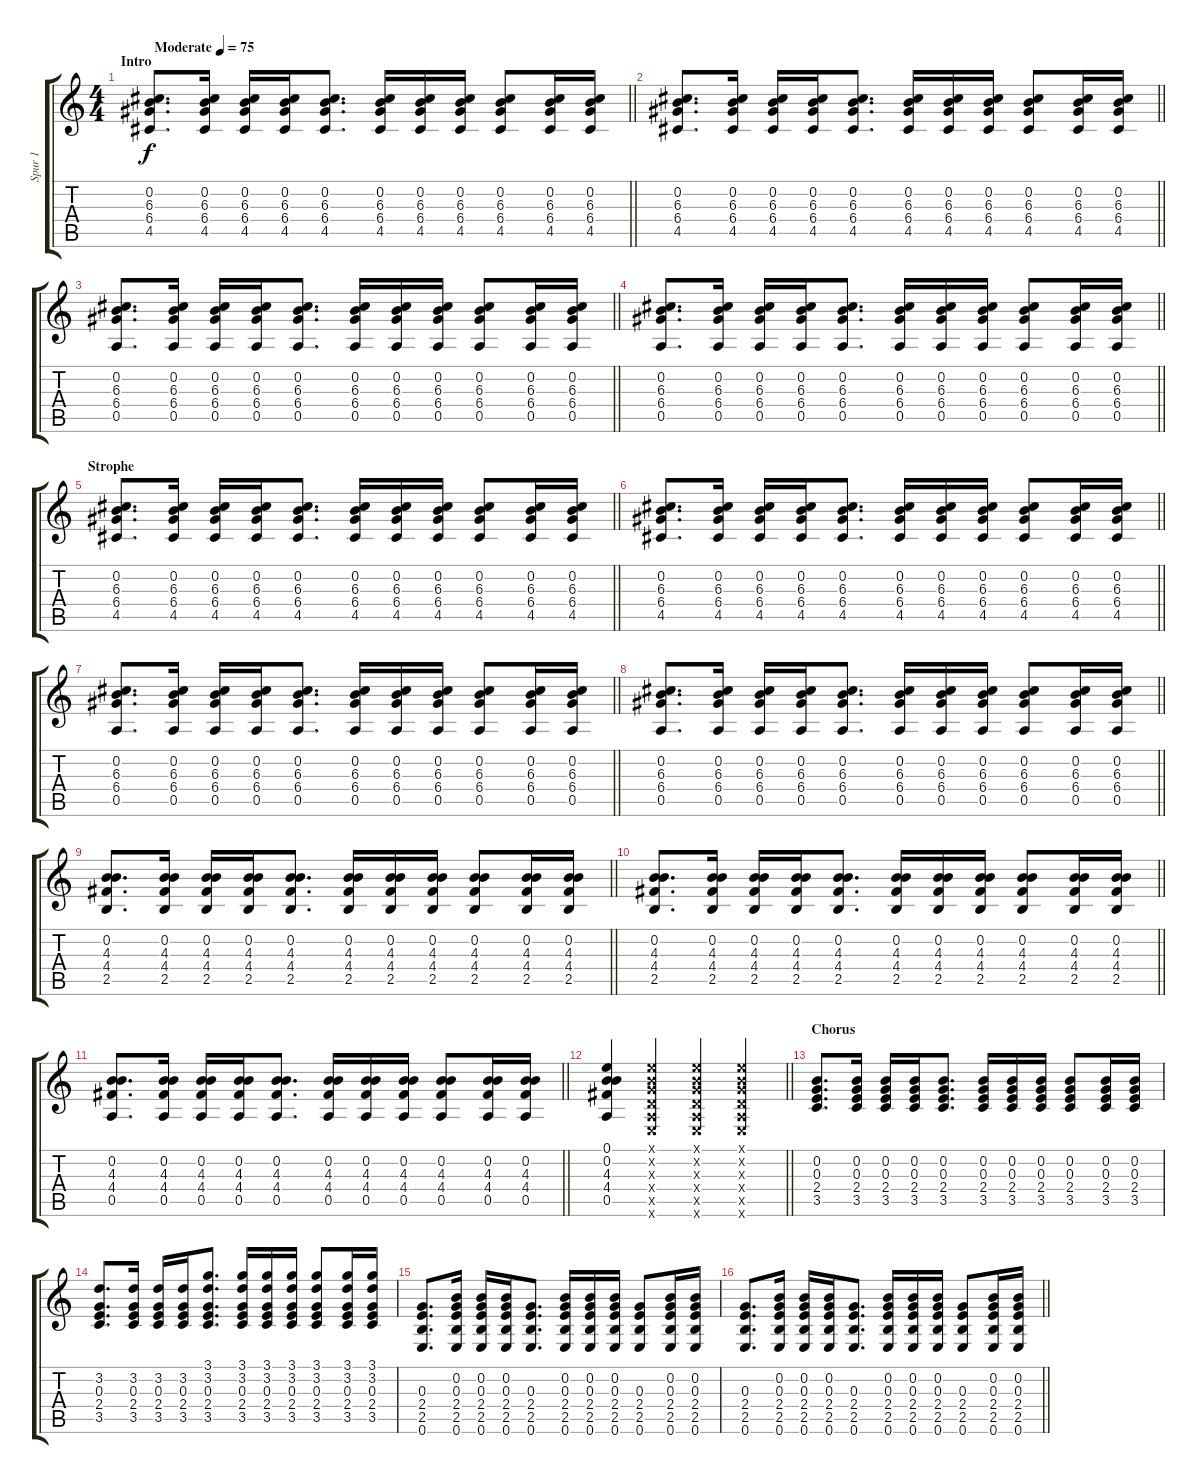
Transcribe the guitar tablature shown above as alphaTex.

\track ("Spur 1" "Spur 1") {instrument acousticguitarsteel}
\staff {score tabs}
\tuning (E4 B3 G3 D3 A2 E2) {hide}
\ts (4 4)
\section ("" "Intro")
\tempo (75 "Moderate")
\clef g2
\barLineRight lightlight
\ks c
(0.2 6.3 6.4 4.5).8{d dy f instrument acousticguitarsteel} (0.2 6.3 6.4 4.5).16 (0.2 6.3 6.4 4.5).16 (0.2 6.3 6.4 4.5).16 (0.2 6.3 6.4 4.5).8{d} (0.2 6.3 6.4 4.5).16 (0.2 6.3 6.4 4.5).16 (0.2 6.3 6.4 4.5).16 (0.2 6.3 6.4 4.5).8 (0.2 6.3 6.4 4.5).16 (0.2 6.3 6.4 4.5).16 |
\barLineRight lightlight
(0.2 6.3 6.4 4.5).8{d} (0.2 6.3 6.4 4.5).16 (0.2 6.3 6.4 4.5).16 (0.2 6.3 6.4 4.5).16 (0.2 6.3 6.4 4.5).8{d} (0.2 6.3 6.4 4.5).16 (0.2 6.3 6.4 4.5).16 (0.2 6.3 6.4 4.5).16 (0.2 6.3 6.4 4.5).8 (0.2 6.3 6.4 4.5).16 (0.2 6.3 6.4 4.5).16 |
\barLineRight lightlight
(0.2 6.3 6.4 0.5).8{d} (0.2 6.3 6.4 0.5).16 (0.2 6.3 6.4 0.5).16 (0.2 6.3 6.4 0.5).16 (0.2 6.3 6.4 0.5).8{d} (0.2 6.3 6.4 0.5).16 (0.2 6.3 6.4 0.5).16 (0.2 6.3 6.4 0.5).16 (0.2 6.3 6.4 0.5).8 (0.2 6.3 6.4 0.5).16 (0.2 6.3 6.4 0.5).16 |
\barLineRight lightlight
(0.2 6.3 6.4 0.5).8{d} (0.2 6.3 6.4 0.5).16 (0.2 6.3 6.4 0.5).16 (0.2 6.3 6.4 0.5).16 (0.2 6.3 6.4 0.5).8{d} (0.2 6.3 6.4 0.5).16 (0.2 6.3 6.4 0.5).16 (0.2 6.3 6.4 0.5).16 (0.2 6.3 6.4 0.5).8 (0.2 6.3 6.4 0.5).16 (0.2 6.3 6.4 0.5).16 |
\section ("" "Strophe")
\barLineRight lightlight
(0.2 6.3 6.4 4.5).8{d} (0.2 6.3 6.4 4.5).16 (0.2 6.3 6.4 4.5).16 (0.2 6.3 6.4 4.5).16 (0.2 6.3 6.4 4.5).8{d} (0.2 6.3 6.4 4.5).16 (0.2 6.3 6.4 4.5).16 (0.2 6.3 6.4 4.5).16 (0.2 6.3 6.4 4.5).8 (0.2 6.3 6.4 4.5).16 (0.2 6.3 6.4 4.5).16 |
\barLineRight lightlight
(0.2 6.3 6.4 4.5).8{d} (0.2 6.3 6.4 4.5).16 (0.2 6.3 6.4 4.5).16 (0.2 6.3 6.4 4.5).16 (0.2 6.3 6.4 4.5).8{d} (0.2 6.3 6.4 4.5).16 (0.2 6.3 6.4 4.5).16 (0.2 6.3 6.4 4.5).16 (0.2 6.3 6.4 4.5).8 (0.2 6.3 6.4 4.5).16 (0.2 6.3 6.4 4.5).16 |
\barLineRight lightlight
(0.2 6.3 6.4 0.5).8{d} (0.2 6.3 6.4 0.5).16 (0.2 6.3 6.4 0.5).16 (0.2 6.3 6.4 0.5).16 (0.2 6.3 6.4 0.5).8{d} (0.2 6.3 6.4 0.5).16 (0.2 6.3 6.4 0.5).16 (0.2 6.3 6.4 0.5).16 (0.2 6.3 6.4 0.5).8 (0.2 6.3 6.4 0.5).16 (0.2 6.3 6.4 0.5).16 |
\barLineRight lightlight
(0.2 6.3 6.4 0.5).8{d} (0.2 6.3 6.4 0.5).16 (0.2 6.3 6.4 0.5).16 (0.2 6.3 6.4 0.5).16 (0.2 6.3 6.4 0.5).8{d} (0.2 6.3 6.4 0.5).16 (0.2 6.3 6.4 0.5).16 (0.2 6.3 6.4 0.5).16 (0.2 6.3 6.4 0.5).8 (0.2 6.3 6.4 0.5).16 (0.2 6.3 6.4 0.5).16 |
\barLineRight lightlight
(0.2 4.3 4.4 2.5).8{d} (0.2 4.3 4.4 2.5).16 (0.2 4.3 4.4 2.5).16 (0.2 4.3 4.4 2.5).16 (0.2 4.3 4.4 2.5).8{d} (0.2 4.3 4.4 2.5).16 (0.2 4.3 4.4 2.5).16 (0.2 4.3 4.4 2.5).16 (0.2 4.3 4.4 2.5).8 (0.2 4.3 4.4 2.5).16 (0.2 4.3 4.4 2.5).16 |
\barLineRight lightlight
(0.2 4.3 4.4 2.5).8{d} (0.2 4.3 4.4 2.5).16 (0.2 4.3 4.4 2.5).16 (0.2 4.3 4.4 2.5).16 (0.2 4.3 4.4 2.5).8{d} (0.2 4.3 4.4 2.5).16 (0.2 4.3 4.4 2.5).16 (0.2 4.3 4.4 2.5).16 (0.2 4.3 4.4 2.5).8 (0.2 4.3 4.4 2.5).16 (0.2 4.3 4.4 2.5).16 |
\barLineRight lightlight
(0.2 4.3 4.4 0.5).8{d} (0.2 4.3 4.4 0.5).16 (0.2 4.3 4.4 0.5).16 (0.2 4.3 4.4 0.5).16 (0.2 4.3 4.4 0.5).8{d} (0.2 4.3 4.4 0.5).16 (0.2 4.3 4.4 0.5).16 (0.2 4.3 4.4 0.5).16 (0.2 4.3 4.4 0.5).8 (0.2 4.3 4.4 0.5).16 (0.2 4.3 4.4 0.5).16 |
\barLineRight lightlight
(0.1 0.2 4.3 4.4 0.5).4 (0.1{x} 0.2{x} 0.3{x} 0.4{x} 0.5{x} 0.6{x}).4 (0.1{x} 0.2{x} 0.3{x} 0.4{x} 0.5{x} 0.6{x}).4 (0.1{x} 0.2{x} 0.3{x} 0.4{x} 0.5{x} 0.6{x}).4 |
\section ("" "Chorus")
(0.2 0.3 2.4 3.5).8{d} (0.2 0.3 2.4 3.5).16 (0.2 0.3 2.4 3.5).16 (0.2 0.3 2.4 3.5).16 (0.2 0.3 2.4 3.5).8{d} (0.2 0.3 2.4 3.5).16 (0.2 0.3 2.4 3.5).16 (0.2 0.3 2.4 3.5).16 (0.2 0.3 2.4 3.5).8 (0.2 0.3 2.4 3.5).16 (0.2 0.3 2.4 3.5).16 |
(3.2 0.3 2.4 3.5).8{d} (3.2 0.3 2.4 3.5).16 (3.2 0.3 2.4 3.5).16 (3.2 0.3 2.4 3.5).16 (3.1 3.2 0.3 2.4 3.5).8{d} (3.1 3.2 0.3 2.4 3.5).16 (3.1 3.2 0.3 2.4 3.5).16 (3.1 3.2 0.3 2.4 3.5).16 (3.1 3.2 0.3 2.4 3.5).8 (3.1 3.2 0.3 2.4 3.5).16 (3.1 3.2 0.3 2.4 3.5).16 |
(0.3 2.4 2.5 0.6).8{d} (0.2 0.3 2.4 2.5 0.6).16 (0.2 0.3 2.4 2.5 0.6).16 (0.2 0.3 2.4 2.5 0.6).16 (0.3 2.4 2.5 0.6).8{d} (0.2 0.3 2.4 2.5 0.6).16 (0.2 0.3 2.4 2.5 0.6).16 (0.2 0.3 2.4 2.5 0.6).16 (0.3 2.4 2.5 0.6).8 (0.2 0.3 2.4 2.5 0.6).16 (0.2 0.3 2.4 2.5 0.6).16 |
\barLineRight lightlight
(0.3 2.4 2.5 0.6).8{d} (0.2 0.3 2.4 2.5 0.6).16 (0.2 0.3 2.4 2.5 0.6).16 (0.2 0.3 2.4 2.5 0.6).16 (0.3 2.4 2.5 0.6).8{d} (0.2 0.3 2.4 2.5 0.6).16 (0.2 0.3 2.4 2.5 0.6).16 (0.2 0.3 2.4 2.5 0.6).16 (0.3 2.4 2.5 0.6).8 (0.2 0.3 2.4 2.5 0.6).16 (0.2 0.3 2.4 2.5 0.6).16
